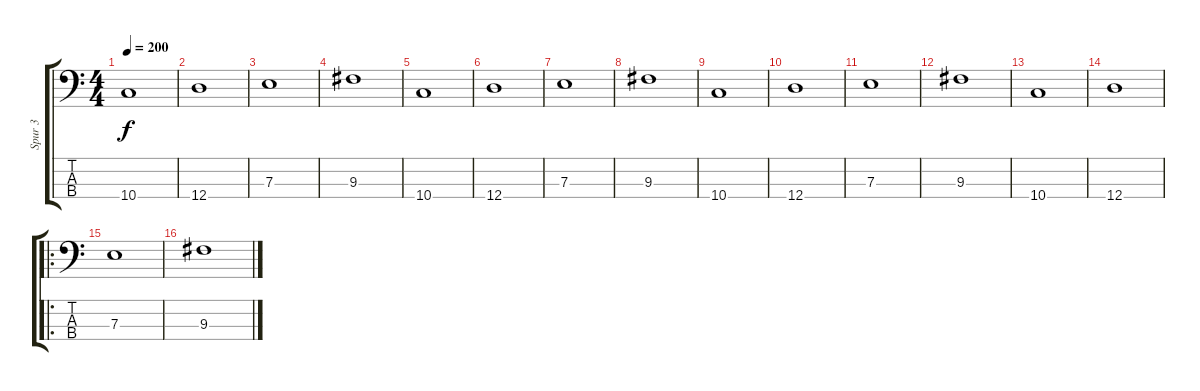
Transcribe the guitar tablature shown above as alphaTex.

\track ("Spur 3" "Spur 3") {instrument electricbassfinger}
\staff {score tabs}
\tuning (G2 D2 A1 D1) {hide}
\ts (4 4)
\tempo 200
\clef f4
\ks c
10.4.1{dy f} |
12.4.1 |
7.3.1 |
9.3.1 |
10.4.1 |
12.4.1 |
7.3.1 |
9.3.1 |
10.4.1 |
12.4.1 |
7.3.1 |
9.3.1 |
10.4.1 |
12.4.1 |
\ro
7.3.1 |
9.3.1
